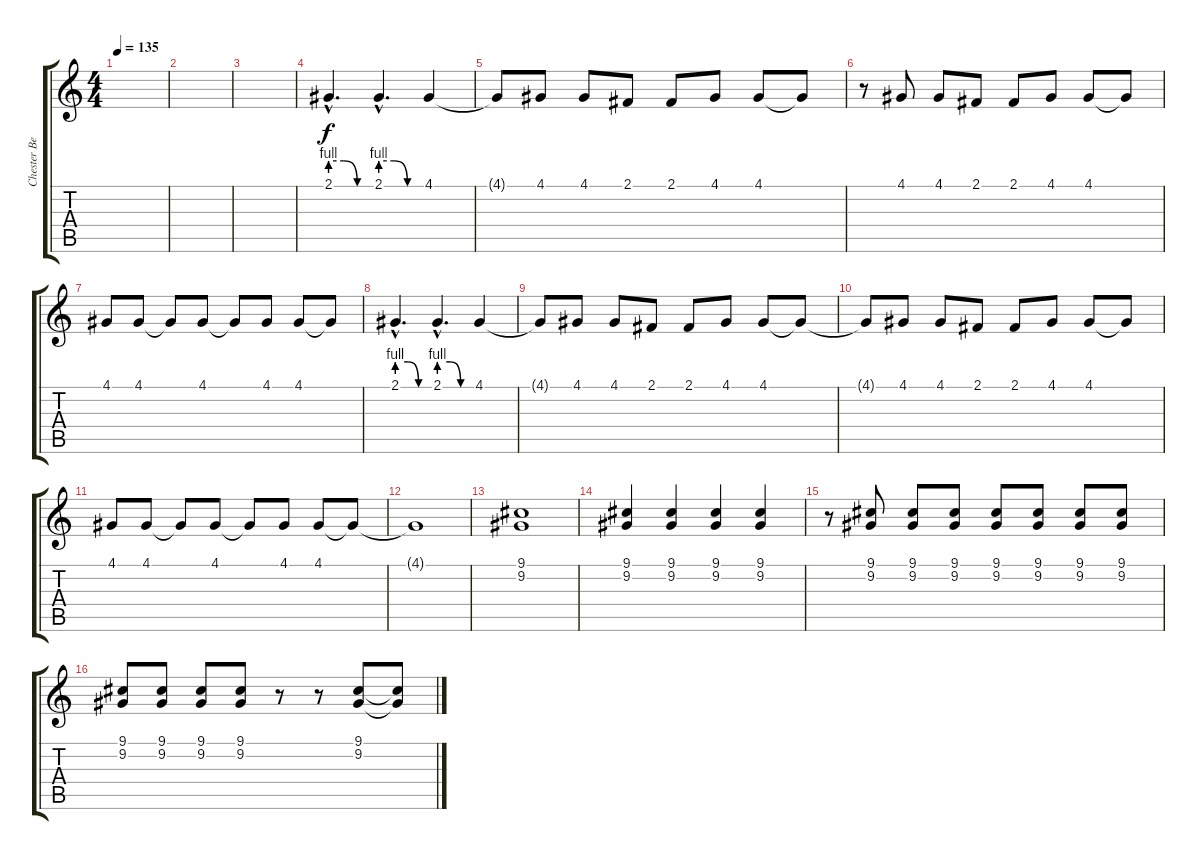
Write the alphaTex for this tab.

\track ("Chester Bennington (Vocals)" "Chester Be") {instrument harmonica}
\staff {score tabs}
\tuning (E4 B3 G3 D3 A2 E2) {hide}
\ts (4 4)
\tempo 135
\clef g2
\ks c
|
|
|
2.1{be (custom 0 4 20 4 40 0 60 0) hac}.4{d} 2.1{be (custom 0 4 20 4 40 0 60 0) hac}.4{d} 4.1.4 |
4.1{t}.8 4.1.8 4.1.8 2.1.8 2.1.8 4.1.8 4.1.8 4.1{t}.8 |
r.8 4.1.8 4.1.8 2.1.8 2.1.8 4.1.8 4.1.8 4.1{t}.8 |
4.1.8 4.1.8 4.1{t}.8 4.1.8 4.1{t}.8 4.1.8 4.1.8 4.1{t}.8 |
2.1{be (custom 0 4 20 4 40 0 60 0) hac}.4{d} 2.1{be (custom 0 4 20 4 40 0 60 0) hac}.4{d} 4.1.4 |
4.1{t}.8 4.1.8 4.1.8 2.1.8 2.1.8 4.1.8 4.1.8 4.1{t}.8 |
4.1{t}.8 4.1.8 4.1.8 2.1.8 2.1.8 4.1.8 4.1.8 4.1{t}.8 |
4.1.8 4.1.8 4.1{t}.8 4.1.8 4.1{t}.8 4.1.8 4.1.8 4.1{t}.8 |
4.1{t}.1 |
(9.1 9.2).1 |
(9.1 9.2).4 (9.1 9.2).4 (9.1 9.2).4 (9.1 9.2).4 |
r.8 (9.1 9.2).8 (9.1 9.2).8 (9.1 9.2).8 (9.1 9.2).8 (9.1 9.2).8 (9.1 9.2).8 (9.1 9.2).8 |
(9.1 9.2).8 (9.1 9.2).8 (9.1 9.2).8 (9.1 9.2).8 r.8 r.8 (9.1 9.2).8 (9.1{t} 9.2{t}).8
